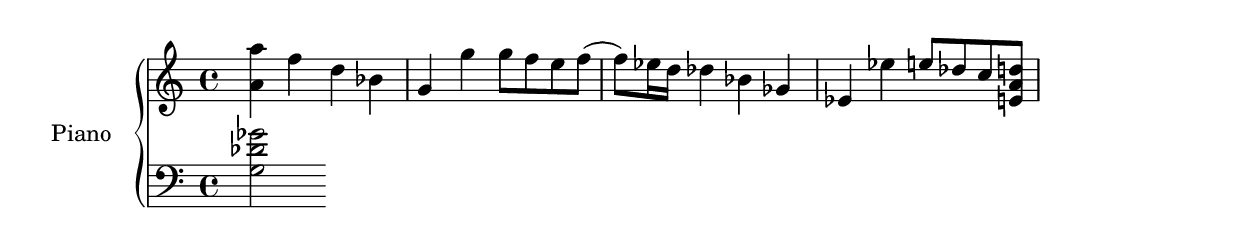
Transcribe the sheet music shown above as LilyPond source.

upper = \relative c'' {
  \clef treble
  \key c \major
  \time 4/4

  <a a'>4 f' d bes g g' g8 f e f(f8) ees16 d des4 bes ges ees ees' e8 des c <e, a d>
}

lower = \relative c {
  \clef bass
  \key c \major
  \time 4/4

  <g' des' ges>2 < >2 < >2 < >2 < >2 < >2
}

\score {
  \new PianoStaff <<
    \set PianoStaff.instrumentName = #"Piano  "
    \new Staff = "upper" \upper
    \new Staff = "lower" \lower
  >>
  \layout { }
  \midi { }
}